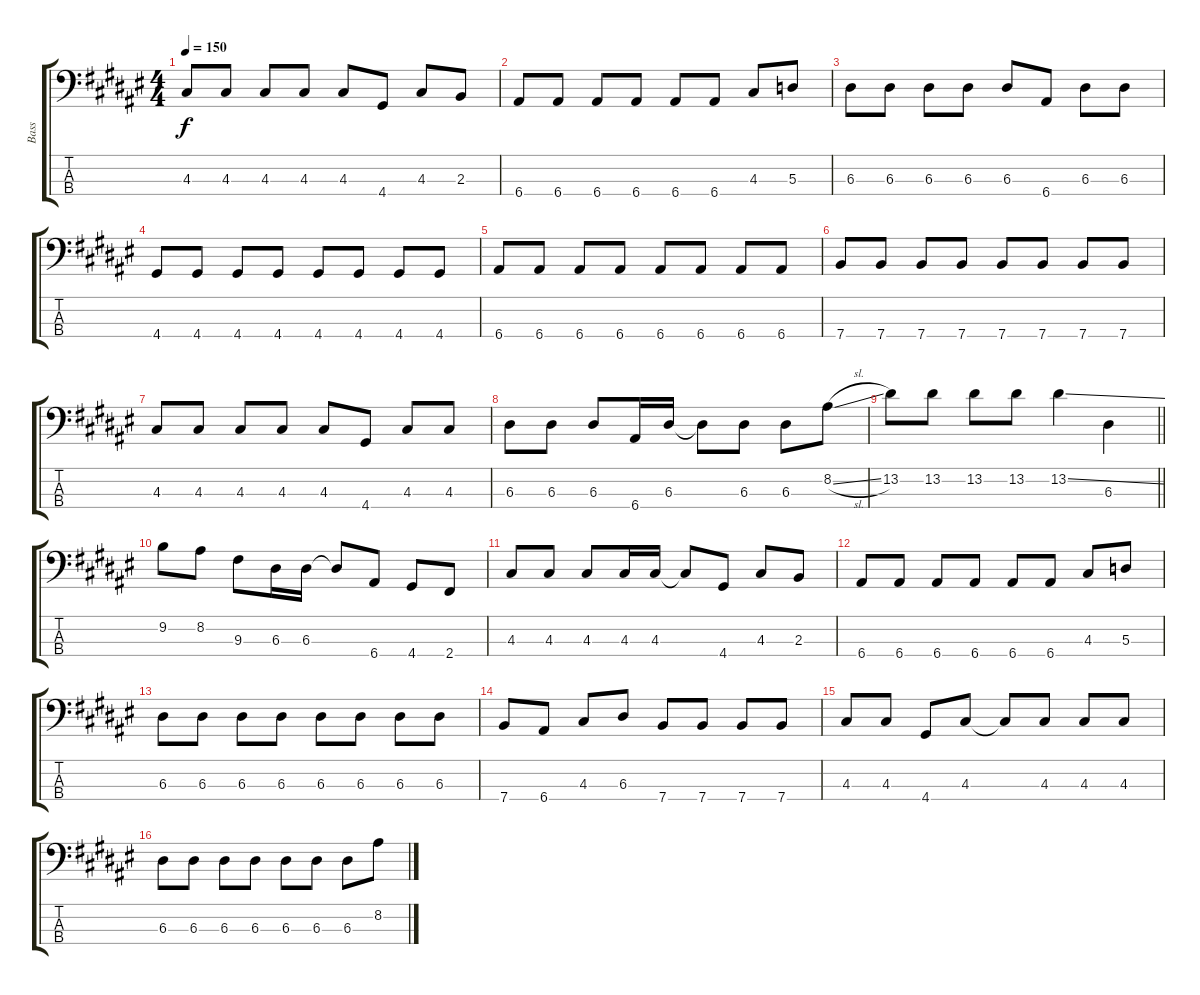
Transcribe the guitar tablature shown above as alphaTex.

\track ("Bass" "Bass") {instrument electricbassfinger}
\staff {score tabs}
\tuning (G2 D2 A1 E1) {hide}
\ts (4 4)
\tempo 150
\clef f4
\ks d#minor
4.3.8{dy f} 4.3.8 4.3.8 4.3.8 4.3.8 4.4.8 4.3.8 2.3.8 |
6.4.8 6.4.8 6.4.8 6.4.8 6.4.8 6.4.8 4.3.8 5.3.8 |
6.3.8 6.3.8 6.3.8 6.3.8 6.3.8 6.4.8 6.3.8 6.3.8 |
4.4.8 4.4.8 4.4.8 4.4.8 4.4.8 4.4.8 4.4.8 4.4.8 |
6.4.8 6.4.8 6.4.8 6.4.8 6.4.8 6.4.8 6.4.8 6.4.8 |
7.4.8 7.4.8 7.4.8 7.4.8 7.4.8 7.4.8 7.4.8 7.4.8 |
4.3.8 4.3.8 4.3.8 4.3.8 4.3.8 4.4.8 4.3.8 4.3.8 |
6.3.8 6.3.8 6.3.8 6.4.16 6.3.16 6.3{t}.8 6.3.8 6.3.8 8.2{sl}.8 |
\barLineRight lightlight
13.2.8 13.2.8 13.2.8 13.2.8 13.2{ss}.4 6.3.4 |
9.2.8 8.2.8 9.3.8 6.3.16 6.3.16 6.3{t}.8 6.4.8 4.4.8 2.4.8 |
4.3.8 4.3.8 4.3.8 4.3.16 4.3.16 4.3{t}.8 4.4.8 4.3.8 2.3.8 |
6.4.8 6.4.8 6.4.8 6.4.8 6.4.8 6.4.8 4.3.8 5.3.8 |
6.3.8 6.3.8 6.3.8 6.3.8 6.3.8 6.3.8 6.3.8 6.3.8 |
7.4.8 6.4.8 4.3.8 6.3.8 7.4.8 7.4.8 7.4.8 7.4.8 |
4.3.8 4.3.8 4.4.8 4.3.8 4.3{t}.8 4.3.8 4.3.8 4.3.8 |
6.3.8 6.3.8 6.3.8 6.3.8 6.3.8 6.3.8 6.3.8 8.2{sl}.8
